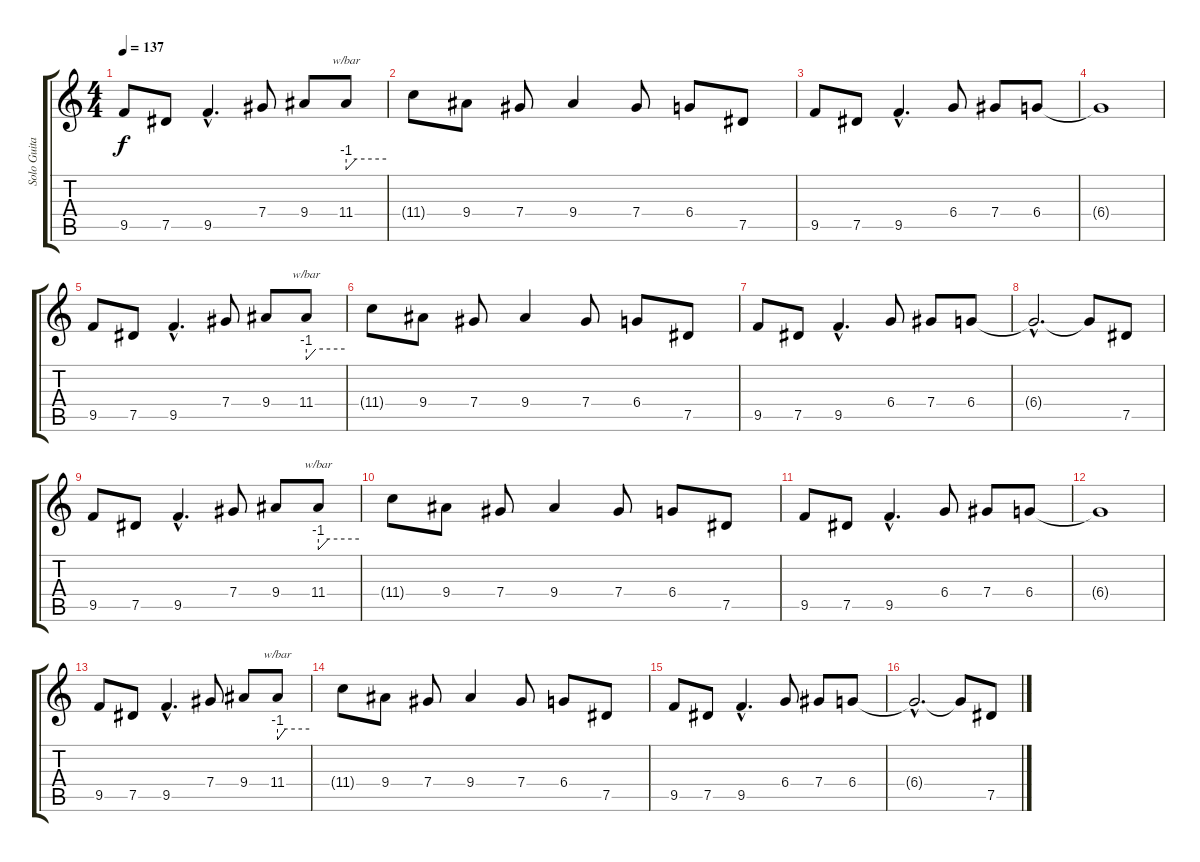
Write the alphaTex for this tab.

\track ("Solo Guitar" "Solo Guita") {instrument distortionguitar}
\staff {score tabs}
\tuning (Eb4 Bb3 Gb3 Db3 Ab2 Eb2) {hide}
\ts (4 4)
\tempo 137
\clef g2
\ks c
9.5.8{dy f} 7.5.8 9.5{hac}.4{d} 7.4.8 9.4.8 11.4.8{tbe (custom default 0 -4 15 0 60 0)} |
11.4{t}.8 9.4.8 7.4.8 9.4.4 7.4.8 6.4.8 7.5.8 |
9.5.8 7.5.8 9.5{hac}.4{d} 6.4.8 7.4.8 6.4.8 |
6.4{t}.1 |
9.5.8 7.5.8 9.5{hac}.4{d} 7.4.8 9.4.8 11.4.8{tbe (custom default 0 -4 15 0 60 0)} |
11.4{t}.8 9.4.8 7.4.8 9.4.4 7.4.8 6.4.8 7.5.8 |
9.5.8 7.5.8 9.5{hac}.4{d} 6.4.8 7.4.8 6.4.8 |
6.4{hac t}.2{d} 6.4{t}.8 7.5.8 |
9.5.8 7.5.8 9.5{hac}.4{d} 7.4.8 9.4.8 11.4.8{tbe (custom default 0 -4 15 0 60 0)} |
11.4{t}.8 9.4.8 7.4.8 9.4.4 7.4.8 6.4.8 7.5.8 |
9.5.8 7.5.8 9.5{hac}.4{d} 6.4.8 7.4.8 6.4.8 |
6.4{t}.1 |
9.5.8 7.5.8 9.5{hac}.4{d} 7.4.8 9.4.8 11.4.8{tbe (custom default 0 -4 15 0 60 0)} |
11.4{t}.8 9.4.8 7.4.8 9.4.4 7.4.8 6.4.8 7.5.8 |
9.5.8 7.5.8 9.5{hac}.4{d} 6.4.8 7.4.8 6.4.8 |
6.4{hac t}.2{d} 6.4{t}.8 7.5.8
